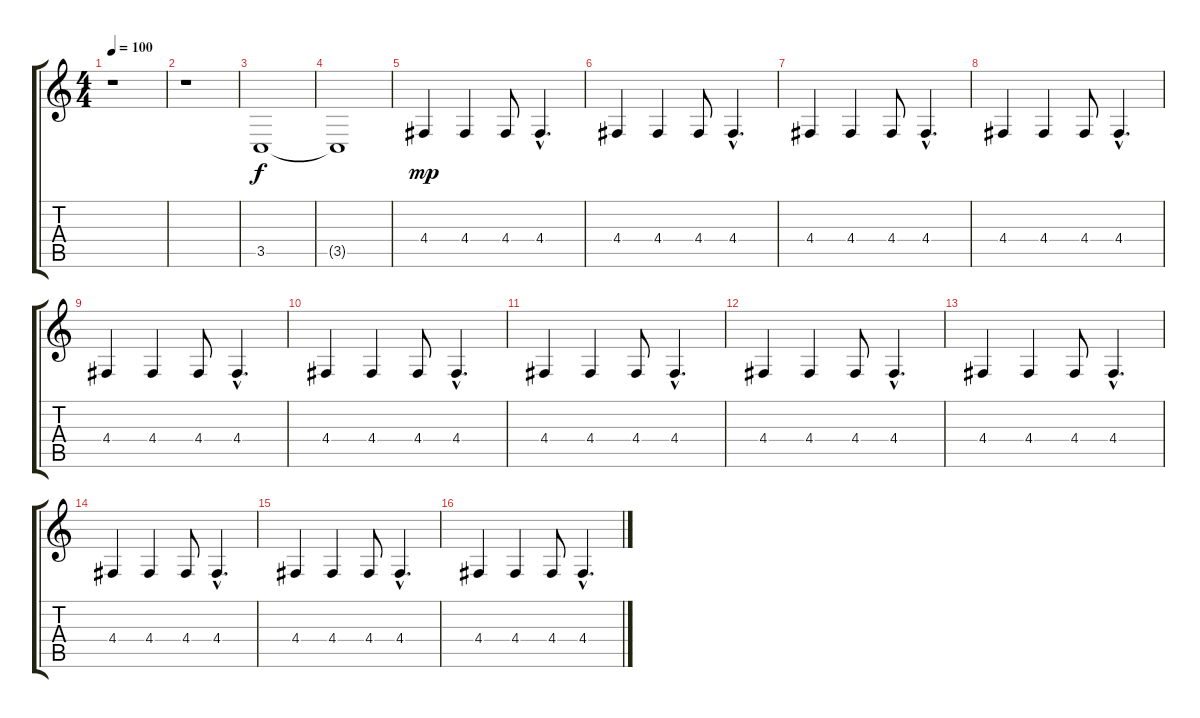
\track "" {instrument seashore}
\staff {score tabs}
\tuning (E4 B3 G3 D3 A2 E2) {hide}
\ts (4 4)
\tempo 100
\clef g2
\ks c
r.1{dy f} |
r.1 |
3.5.1 |
3.5{t}.1 |
4.4.4{dy mp} 4.4.4 4.4.8 4.4{hac}.4{d} |
4.4.4 4.4.4 4.4.8 4.4{hac}.4{d} |
4.4.4 4.4.4 4.4.8 4.4{hac}.4{d} |
4.4.4 4.4.4 4.4.8 4.4{hac}.4{d} |
4.4.4 4.4.4 4.4.8 4.4{hac}.4{d} |
4.4.4 4.4.4 4.4.8 4.4{hac}.4{d} |
4.4.4 4.4.4 4.4.8 4.4{hac}.4{d} |
4.4.4 4.4.4 4.4.8 4.4{hac}.4{d} |
4.4.4 4.4.4 4.4.8 4.4{hac}.4{d} |
4.4.4 4.4.4 4.4.8 4.4{hac}.4{d} |
4.4.4 4.4.4 4.4.8 4.4{hac}.4{d} |
4.4.4 4.4.4 4.4.8 4.4{hac}.4{d}
